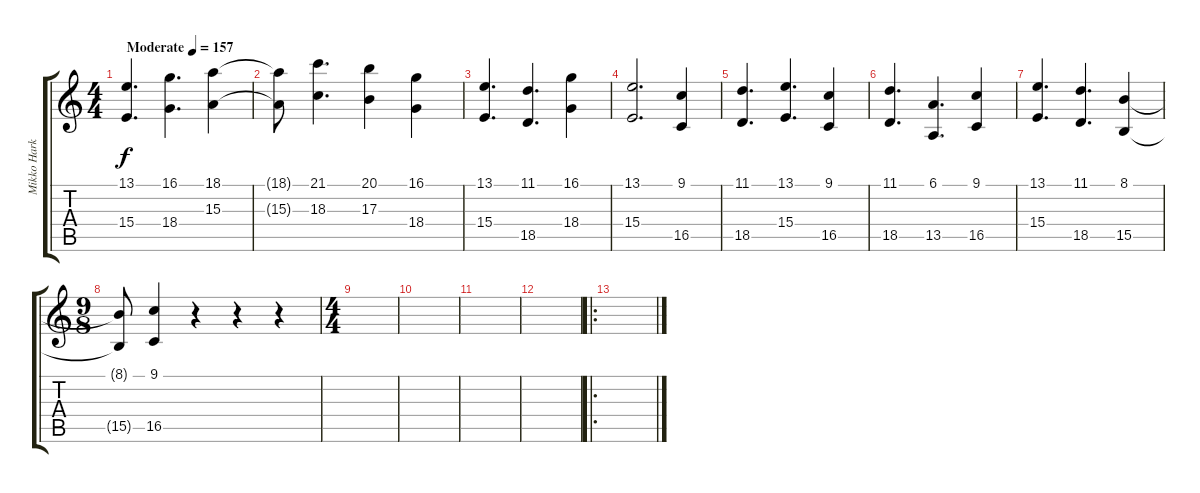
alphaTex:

\track ("Mikko Harkin" "Mikko Hark") {instrument stringensemble1}
\staff {score tabs}
\tuning (Eb4 Bb3 Gb3 Db3 Ab2 Eb2) {hide}
\ts (4 4)
\tempo (157 "Moderate")
\clef g2
\ks c
(13.1 15.4).4{d dy f instrument stringensemble1} (16.1 18.4).4{d} (18.1 15.3).4 |
(18.1{t} 15.3{t}).8 (21.1 18.3).4{d} (20.1 17.3).4 (16.1 18.4).4 |
(13.1 15.4).4{d} (11.1 18.5).4{d} (16.1 18.4).4 |
(13.1 15.4).2{d} (9.1 16.5).4 |
(11.1 18.5).4{d} (13.1 15.4).4{d} (9.1 16.5).4 |
(11.1 18.5).4{d} (6.1 13.5).4{d} (9.1 16.5).4 |
(13.1 15.4).4{d} (11.1 18.5).4{d} (8.1 15.5).4 |
\ts (9 8)
(8.1{t} 15.5{t}).8 (9.1 16.5).4 r.4 r.4 r.4 |
\ts (4 4)
|
|
|
|
\ro
